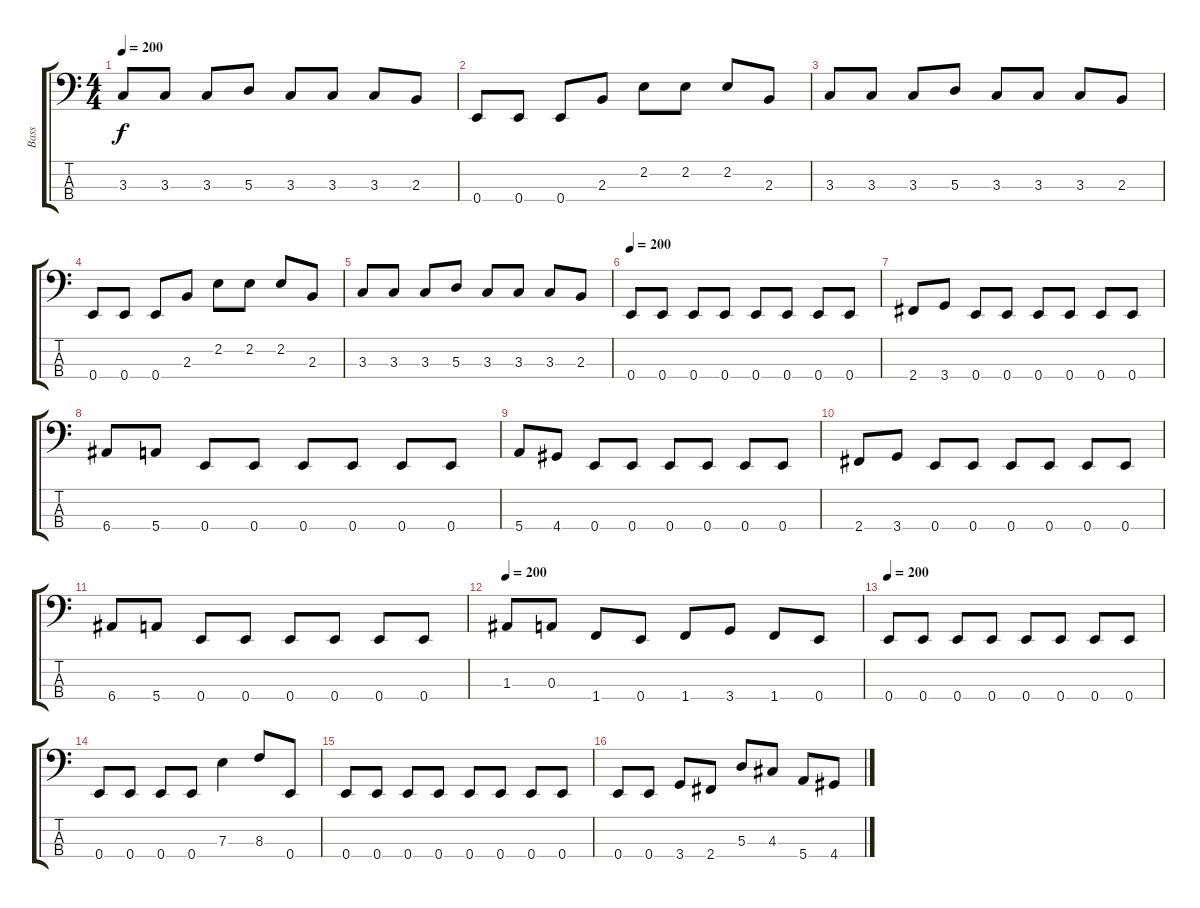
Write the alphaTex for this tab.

\track ("Bass" "Bass") {instrument electricbassfinger}
\staff {score tabs}
\tuning (G2 D2 A1 E1) {hide}
\ts (4 4)
\tempo 200
\clef f4
\ks c
3.3.8{dy f} 3.3.8 3.3.8 5.3.8 3.3.8 3.3.8 3.3.8 2.3.8 |
0.4.8 0.4.8 0.4.8 2.3.8 2.2.8 2.2.8 2.2.8 2.3.8 |
3.3.8 3.3.8 3.3.8 5.3.8 3.3.8 3.3.8 3.3.8 2.3.8 |
0.4.8 0.4.8 0.4.8 2.3.8 2.2.8 2.2.8 2.2.8 2.3.8 |
3.3.8 3.3.8 3.3.8 5.3.8 3.3.8 3.3.8 3.3.8 2.3.8 |
\tempo 200
0.4.8 0.4.8 0.4.8 0.4.8 0.4.8 0.4.8 0.4.8 0.4.8 |
2.4.8 3.4.8 0.4.8 0.4.8 0.4.8 0.4.8 0.4.8 0.4.8 |
6.4.8 5.4.8 0.4.8 0.4.8 0.4.8 0.4.8 0.4.8 0.4.8 |
5.4.8 4.4.8 0.4.8 0.4.8 0.4.8 0.4.8 0.4.8 0.4.8 |
2.4.8 3.4.8 0.4.8 0.4.8 0.4.8 0.4.8 0.4.8 0.4.8 |
6.4.8 5.4.8 0.4.8 0.4.8 0.4.8 0.4.8 0.4.8 0.4.8 |
\tempo 200
1.3.8 0.3.8 1.4.8 0.4.8 1.4.8 3.4.8 1.4.8 0.4.8 |
\tempo 200
0.4.8 0.4.8 0.4.8 0.4.8 0.4.8 0.4.8 0.4.8 0.4.8 |
0.4.8 0.4.8 0.4.8 0.4.8 7.3.4 8.3.8 0.4.8 |
0.4.8 0.4.8 0.4.8 0.4.8 0.4.8 0.4.8 0.4.8 0.4.8 |
0.4.8 0.4.8 3.4.8 2.4.8 5.3.8 4.3.8 5.4.8 4.4.8
